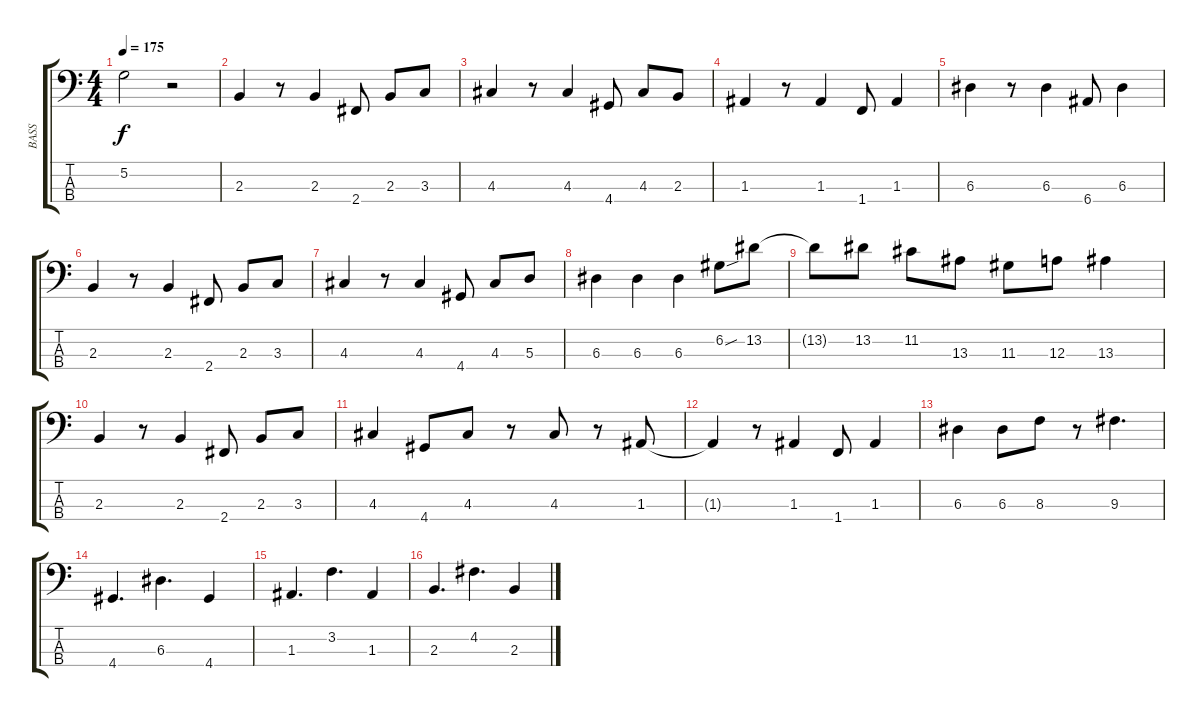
\track ("BASS" "BASS") {instrument electricbassfinger}
\staff {score tabs}
\tuning (G2 D2 A1 E1) {hide}
\ts (4 4)
\tempo 175
\clef f4
\ks c
5.2.2{dy f} r.2 |
2.3.4 r.8 2.3.4 2.4.8 2.3.8 3.3.8 |
4.3.4 r.8 4.3.4 4.4.8 4.3.8 2.3.8 |
1.3.4 r.8 1.3.4 1.4.8 1.3.4 |
6.3.4 r.8 6.3.4 6.4.8 6.3.4 |
2.3.4 r.8 2.3.4 2.4.8 2.3.8 3.3.8 |
4.3.4 r.8 4.3.4 4.4.8 4.3.8 5.3.8 |
6.3.4 6.3.4 6.3.4 6.2{sou}.8 13.2.8 |
13.2{t}.8 13.2.8 11.2.8 13.3.8 11.3.8 12.3.8 13.3.4 |
2.3.4 r.8 2.3.4 2.4.8 2.3.8 3.3.8 |
4.3.4 4.4.8 4.3.8 r.8 4.3.8 r.8 1.3.8 |
1.3{t}.4 r.8 1.3.4 1.4.8 1.3.4 |
6.3.4 6.3.8 8.3.8 r.8 9.3.4{d} |
4.4.4{d} 6.3.4{d} 4.4.4 |
1.3.4{d} 3.2.4{d} 1.3.4 |
2.3.4{d} 4.2.4{d} 2.3.4
